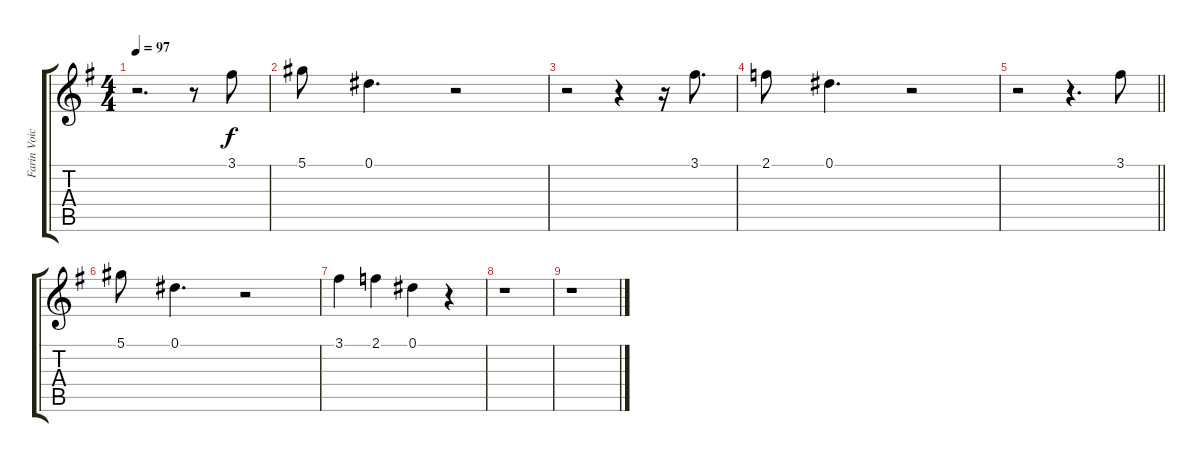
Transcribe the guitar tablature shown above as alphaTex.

\track ("Farin Voice" "Farin Voic") {instrument overdrivenguitar}
\staff {score tabs}
\tuning (Eb4 Bb3 Gb3 Db3 Ab2 Eb2) {hide}
\ts (4 4)
\tempo 97
\clef g2
\ks g
r.2{d dy f} r.8 3.1.8 |
5.1.8 0.1.4{d} r.2 |
r.2 r.4 r.16 3.1.8{d} |
2.1.8 0.1.4{d} r.2 |
\barLineRight lightlight
r.2 r.4{d} 3.1.8 |
5.1.8 0.1.4{d} r.2 |
3.1.4 2.1.4 0.1.4 r.4 |
r.1 |
r.1
